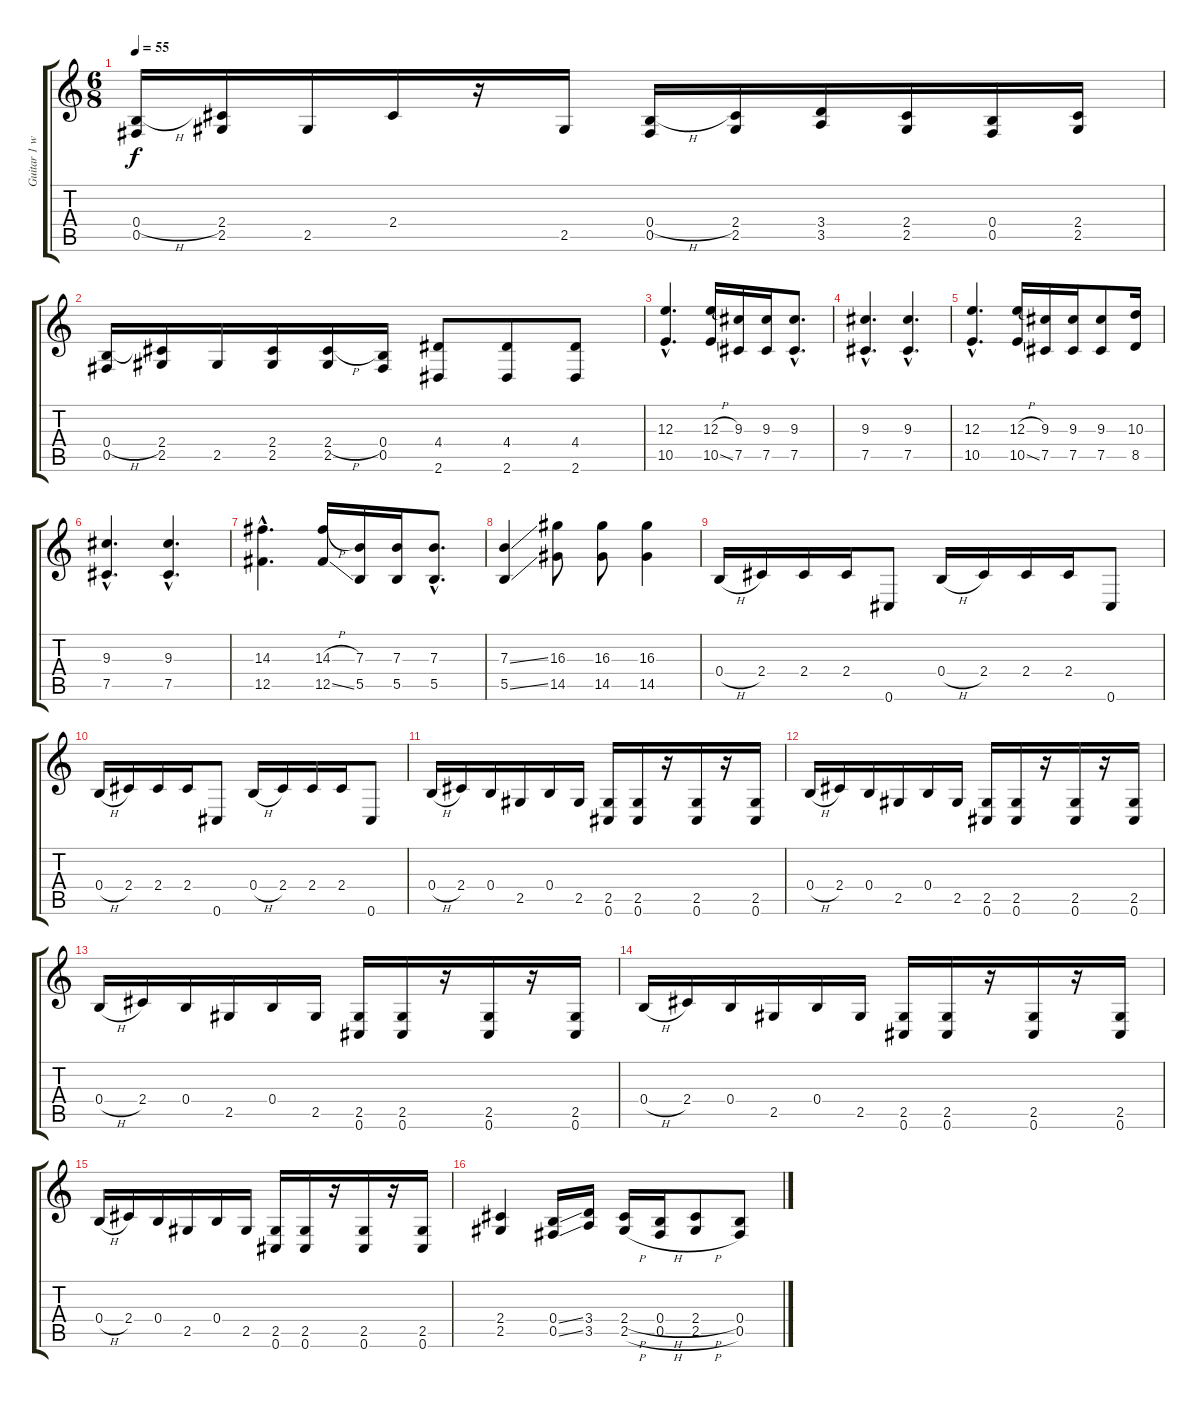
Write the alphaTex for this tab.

\track ("Guitar 1 w/ Distorsion " "Guitar 1 w") {instrument distortionguitar}
\staff {score tabs}
\tuning (Db4 Ab3 E3 B2 Gb2 Db2) {hide}
\ts (6 8)
\tempo 55
\clef g2
\ks c
(0.4{h} 0.5).16{dy f} (2.4 2.5).16 2.5.16 2.4.16 r.16 2.5.16 (0.4{h} 0.5).16 (2.4 2.5).16 (3.4 3.5).16 (2.4 2.5).16 (0.4 0.5).16 (2.4 2.5).16 |
(0.4{h} 0.5).16 (2.4 2.5).16 2.5.16 (2.4 2.5).16 (2.4{h} 2.5).16 (0.4 0.5).16 (4.4 2.6).8 (4.4 2.6).8 (4.4 2.6).8 |
(12.3{hac} 10.5{hac}).4{d} (12.3{h} 10.5{ss}).16 (9.3 7.5).16 (9.3 7.5).16 (9.3{hac} 7.5{hac}).8{d} |
(9.3{hac} 7.5{hac}).4{d} (9.3{hac} 7.5{hac}).4{d} |
(12.3{hac} 10.5{hac}).4{d} (12.3{h} 10.5{ss}).16 (9.3 7.5).16 (9.3 7.5).16 (9.3 7.5).8 (10.3 8.5).16 |
(9.3{hac} 7.5{hac}).4{d} (9.3{hac} 7.5{hac}).4{d} |
(14.3{hac} 12.5{hac}).4{d} (14.3{h} 12.5{ss}).16 (7.3 5.5).16 (7.3 5.5).16 (7.3{hac} 5.5{hac}).8{d} |
(7.3{ss} 5.5{ss}).4 (16.3 14.5).8 (16.3 14.5).8 (16.3 14.5).4 |
0.4{h}.16 2.4.16 2.4.16 2.4.16 0.6.8 0.4{h}.16 2.4.16 2.4.16 2.4.16 0.6.8 |
0.4{h}.16 2.4.16 2.4.16 2.4.16 0.6.8 0.4{h}.16 2.4.16 2.4.16 2.4.16 0.6.8 |
0.4{h}.16 2.4.16 0.4.16 2.5.16 0.4.16 2.5.16 (2.5 0.6).16 (2.5 0.6).16 r.16 (2.5 0.6).16 r.16 (2.5 0.6).16 |
0.4{h}.16 2.4.16 0.4.16 2.5.16 0.4.16 2.5.16 (2.5 0.6).16 (2.5 0.6).16 r.16 (2.5 0.6).16 r.16 (2.5 0.6).16 |
0.4{h}.16 2.4.16 0.4.16 2.5.16 0.4.16 2.5.16 (2.5 0.6).16 (2.5 0.6).16 r.16 (2.5 0.6).16 r.16 (2.5 0.6).16 |
0.4{h}.16 2.4.16 0.4.16 2.5.16 0.4.16 2.5.16 (2.5 0.6).16 (2.5 0.6).16 r.16 (2.5 0.6).16 r.16 (2.5 0.6).16 |
0.4{h}.16 2.4.16 0.4.16 2.5.16 0.4.16 2.5.16 (2.5 0.6).16 (2.5 0.6).16 r.16 (2.5 0.6).16 r.16 (2.5 0.6).16 |
(2.4 2.5).4 (0.4{ss} 0.5{ss}).16 (3.4 3.5).16 (2.4{h} 2.5{h}).16 (0.4{h} 0.5{h}).16 (2.4{h} 2.5{h}).8 (0.4 0.5).8
